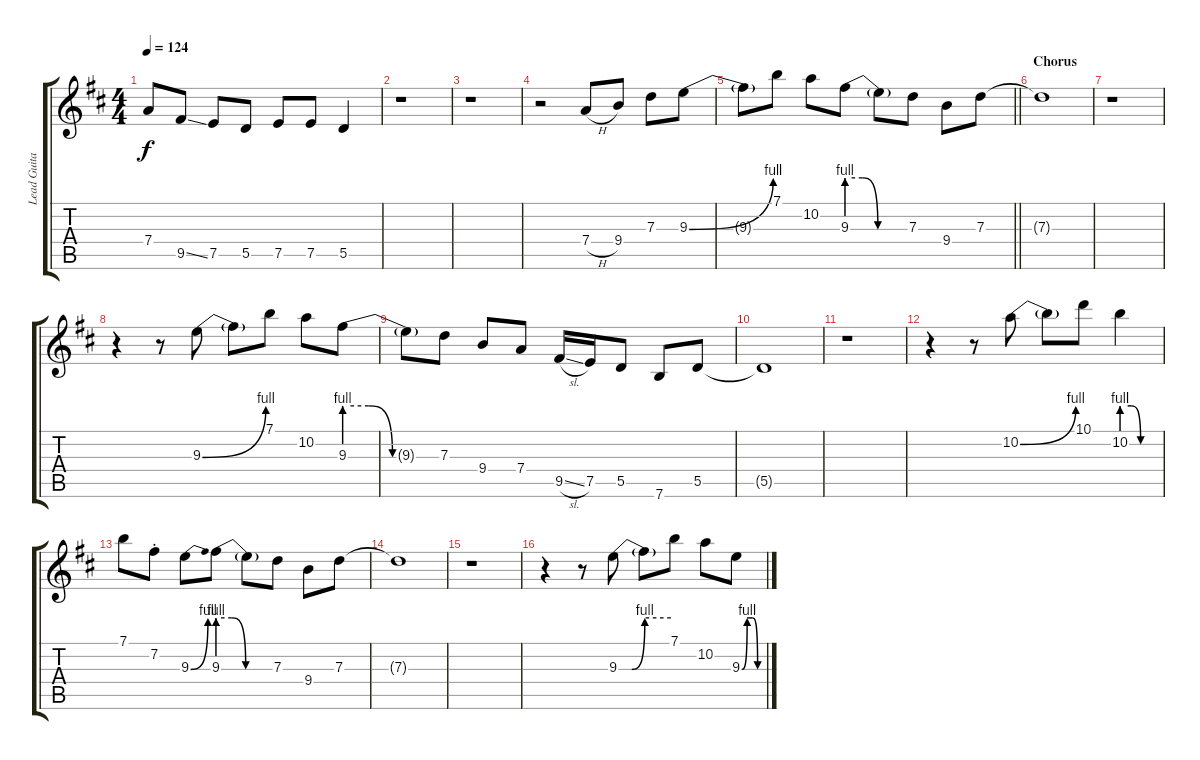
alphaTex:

\track ("Lead Guitar I (Taylor)" "Lead Guita") {instrument electricguitarjazz}
\staff {score tabs}
\tuning (E4 B3 G3 D3 A2 E2) {hide}
\ts (4 4)
\tempo 124
\clef g2
\ks d
7.4.8{dy f} 9.5{ss}.8 7.5.8 5.5.8 7.5.8 7.5.8 5.5.4 |
r.1 |
r.1 |
r.2 7.4{h}.8 9.4.8 7.3.8 9.3{be (bend 0 0 60 4)}.8 |
\barLineRight lightlight
9.3{t}.8 7.1.8 10.2.8 9.3{be (custom 0 4 15 4 30 0 60 0)}.8 9.3{t}.8 7.3.8 9.4.8 7.3.8 |
\section ("" "Chorus")
7.3{t}.1 |
r.1 |
r.4 r.8 9.3{be (bend 0 0 60 4)}.8 9.3{t}.8 7.1.8 10.2.8 9.3{be (custom 0 4 15 4 30 0 60 0)}.8 |
9.3{t}.8 7.3.8 9.4.8 7.4.8 9.5{sl}.16 7.5.16 5.5.8 7.6.8 5.5.8 |
5.5{t}.1 |
r.1 |
r.4 r.8 10.2{be (bend 0 0 60 4)}.8 10.2{t}.8 10.1.8 10.2{be (custom 0 4 15 4 30 0 60 0)}.4 |
7.1.8 7.2{st}.8 9.3{be (bend 0 0 60 4)}.8 9.3{be (custom 0 4 15 4 30 0 60 0)}.8 9.3{t}.8 7.3.8 9.4.8 7.3.8 |
7.3{t}.1 |
r.1 |
r.4 r.8 9.3{be (custom 0 0 15 0 30 4 60 4)}.8 9.3{t}.8 7.1.8 10.2.8 9.3{be (custom 0 0 15 4 30 4 45 0 60 0)}.8
